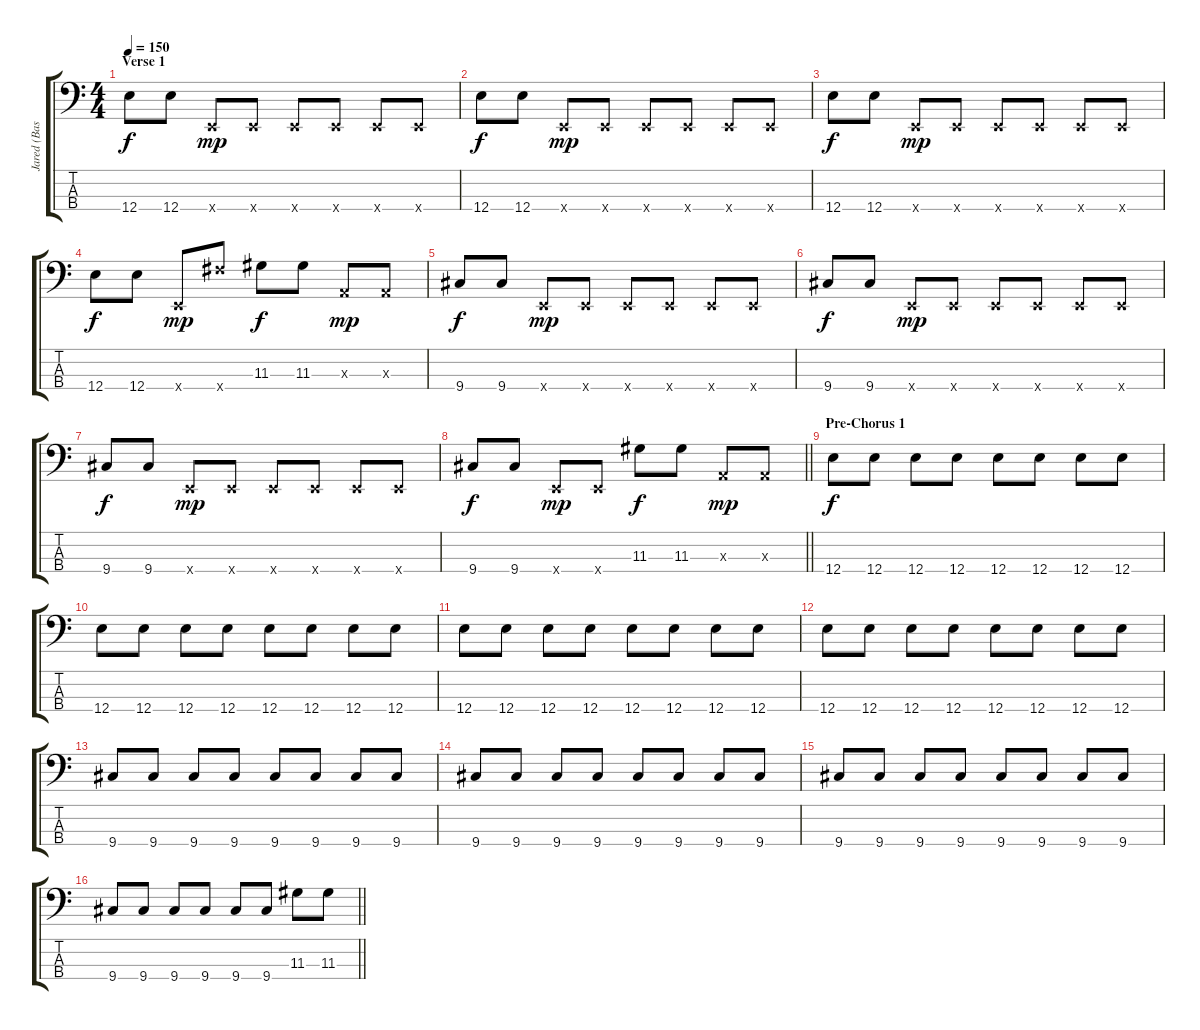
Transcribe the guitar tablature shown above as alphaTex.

\track ("Jared (Bass)" "Jared (Bas") {instrument electricbasspick}
\staff {score tabs}
\tuning (G2 D2 A1 E1) {hide}
\ts (4 4)
\section ("" "Verse 1")
\tempo 150
\clef f4
\ks c
12.4.8{dy f} 12.4.8 0.4{x}.8{dy mp} 0.4{x}.8 0.4{x}.8 0.4{x}.8 0.4{x}.8 0.4{x}.8 |
12.4.8{dy f} 12.4.8 0.4{x}.8{dy mp} 0.4{x}.8 0.4{x}.8 0.4{x}.8 0.4{x}.8 0.4{x}.8 |
12.4.8{dy f} 12.4.8 0.4{x}.8{dy mp} 0.4{x}.8 0.4{x}.8 0.4{x}.8 0.4{x}.8 0.4{x}.8 |
12.4.8{dy f} 12.4.8 0.4{x}.8{dy mp} 14.4{x}.8 11.3.8{dy f} 11.3.8 0.3{x}.8{dy mp} 0.3{x}.8 |
9.4.8{dy f} 9.4.8 0.4{x}.8{dy mp} 0.4{x}.8 0.4{x}.8 0.4{x}.8 0.4{x}.8 0.4{x}.8 |
9.4.8{dy f} 9.4.8 0.4{x}.8{dy mp} 0.4{x}.8 0.4{x}.8 0.4{x}.8 0.4{x}.8 0.4{x}.8 |
9.4.8{dy f} 9.4.8 0.4{x}.8{dy mp} 0.4{x}.8 0.4{x}.8 0.4{x}.8 0.4{x}.8 0.4{x}.8 |
\barLineRight lightlight
9.4.8{dy f} 9.4.8 0.4{x}.8{dy mp} 0.4{x}.8 11.3.8{dy f} 11.3.8 0.3{x}.8{dy mp} 0.3{x}.8 |
\section ("" "Pre-Chorus 1")
12.4.8{dy f} 12.4.8 12.4.8 12.4.8 12.4.8 12.4.8 12.4.8 12.4.8 |
12.4.8 12.4.8 12.4.8 12.4.8 12.4.8 12.4.8 12.4.8 12.4.8 |
12.4.8 12.4.8 12.4.8 12.4.8 12.4.8 12.4.8 12.4.8 12.4.8 |
12.4.8 12.4.8 12.4.8 12.4.8 12.4.8 12.4.8 12.4.8 12.4.8 |
9.4.8 9.4.8 9.4.8 9.4.8 9.4.8 9.4.8 9.4.8 9.4.8 |
9.4.8 9.4.8 9.4.8 9.4.8 9.4.8 9.4.8 9.4.8 9.4.8 |
9.4.8 9.4.8 9.4.8 9.4.8 9.4.8 9.4.8 9.4.8 9.4.8 |
\barLineRight lightlight
9.4.8 9.4.8 9.4.8 9.4.8 9.4.8 9.4.8 11.3.8 11.3.8
